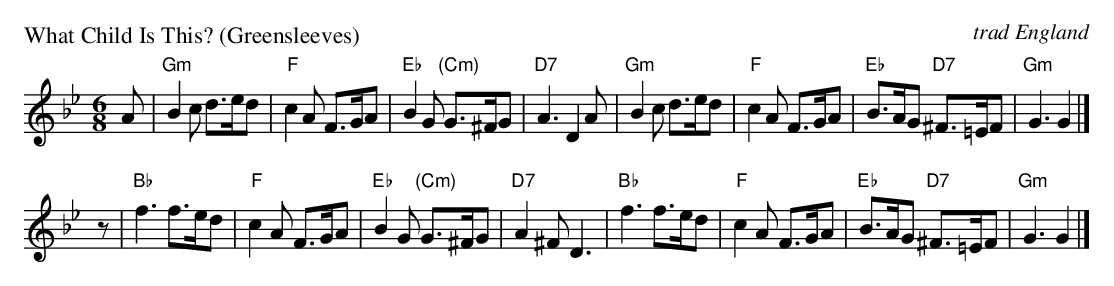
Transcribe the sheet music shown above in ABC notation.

X:1
P: What Child Is This? (Greensleeves)
O: trad England
M: 6/8
L: 1/8
K: Gm
A \
| "Gm"B2c d>ed | "F"c2A F>GA | "Eb"B2G "(Cm)"G>^FG | "D7"A3 D2A \
| "Gm"B2c d>ed | "F"c2A F>GA | "Eb"B>AG "D7"^F>=EF | "Gm"G3 G2 |]
z \
| "Bb"f3  f>ed | "F"c2A F>GA | "Eb"B2G  "(Cm)"G>^FG | "D7"A2^F D3 \
| "Bb"f3  f>ed | "F"c2A F>GA | "Eb"B>AG  "D7"^F>=EF | "Gm"G3   G2 |]
